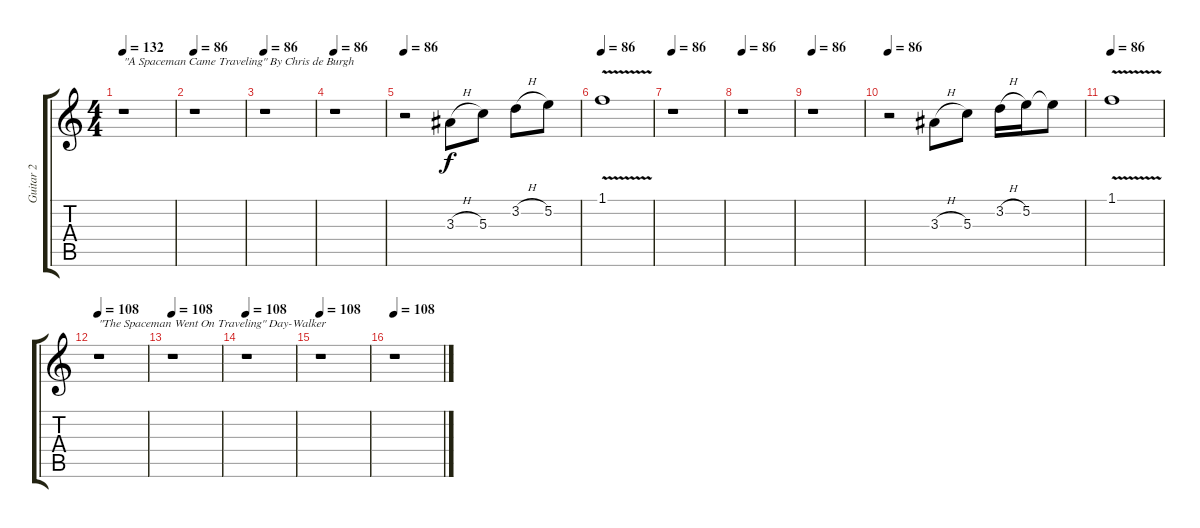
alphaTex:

\track ("Guitar 2" "Guitar 2") {instrument overdrivenguitar}
\staff {score tabs}
\tuning (E4 B3 G3 D3 A2 E2) {hide}
\ts (4 4)
\tempo 132
\tempo 86
\tempo 132
\clef g2
\ks c
r.1{txt "\"A Spaceman Came Traveling\" By Chris de Burgh" dy f instrument overdrivenguitar} |
\tempo 86
r.1 |
\tempo 86
r.1 |
\tempo 86
r.1 |
\tempo 86
r.2{volume 15 instrument acousticguitarnylon} 3.3{h}.8 5.3.8 3.2{h}.8 5.2.8 |
\tempo 86
1.1{v}.1 |
\tempo 86
r.1 |
\tempo 86
r.1 |
\tempo 86
r.1 |
\tempo 86
r.2{volume 15 instrument acousticguitarnylon} 3.3{h}.8 5.3.8 3.2{h}.16 5.2.16 5.2{t}.8 |
\tempo 86
1.1{v}.1 |
\tempo 108
r.1{txt "\"The Spaceman Went On Traveling\" Day-Walker"} |
\tempo 108
r.1 |
\tempo 108
r.1 |
\tempo 108
r.1 |
\tempo 108
r.1
